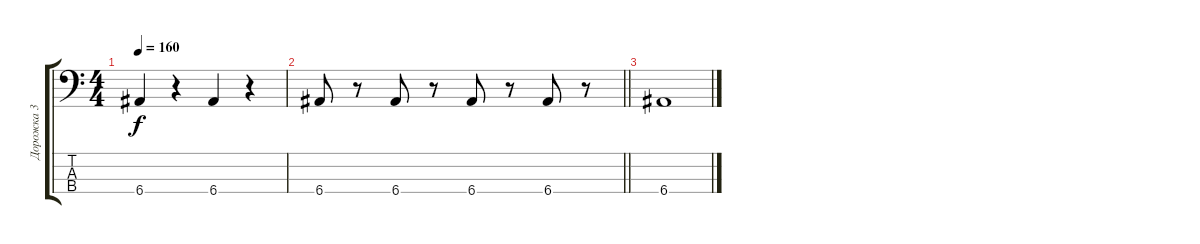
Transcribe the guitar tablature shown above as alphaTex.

\track ("Дорожка 3" "Дорожка 3") {instrument electricbassfinger}
\staff {score tabs}
\tuning (G2 D2 A1 E1) {hide}
\ts (4 4)
\tempo 160
\clef f4
\ks c
6.4.4{dy f} r.4 6.4.4 r.4 |
\barLineRight lightlight
6.4.8 r.8 6.4.8 r.8 6.4.8 r.8 6.4.8 r.8 |
6.4.1
